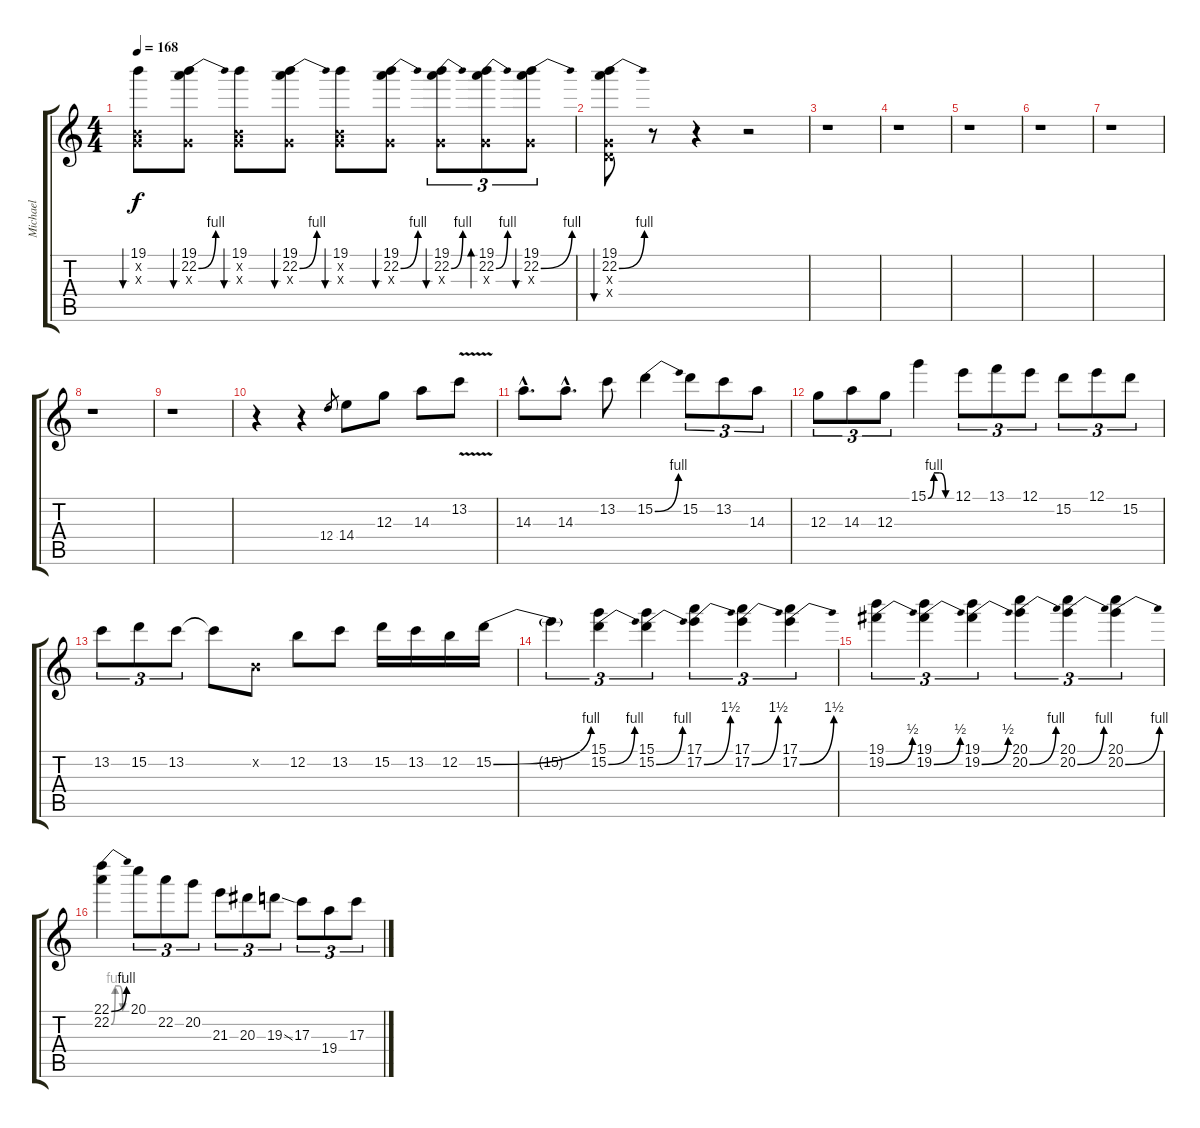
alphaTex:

\track ("Michael" "Michael") {instrument distortionguitar}
\staff {score tabs}
\tuning (E4 B3 G3 D3 A2 E2) {hide}
\ts (4 4)
\tempo 168
\clef g2
\ks c
(19.1 0.2{x} 0.3{x}).8{bu 60 dy f} (19.1 22.2{be (bend 0 0 60 4)} 0.3{x}).8{bu 60} (19.1 0.2{x} 0.3{x}).8{bu 60} (19.1 22.2{be (bend 0 0 60 4)} 0.3{x}).8{bu 60} (19.1 0.2{x} 0.3{x}).8{bu 60} (19.1 22.2{be (bend 0 0 60 4)} 0.3{x}).8{bu 60} (19.1 22.2{be (bend 0 0 60 4)} 0.3{x}).8{tu (3 2) bu 60} (19.1 22.2{be (bend 0 0 60 4)} 0.3{x}).8{tu (3 2) bd 60} (19.1 22.2{be (bend 0 0 60 4)} 0.3{x}).8{tu (3 2) bu 60} |
(19.1 22.2{be (bend 0 0 60 4)} 0.3{x} 0.4{x}).8{bu 60} r.8 r.4 r.2 |
r.1 |
r.1 |
r.1 |
r.1 |
r.1 |
r.1 |
r.1 |
r.4 r.4 12.4.8{gr} 14.4.8 12.3.8 14.3.8 13.2{v}.8 |
14.3{hac}.8{d} 14.3{hac}.8{d} 13.2.8 15.2{be (bend 0 0 60 4)}.4 15.2.8{tu (3 2)} 13.2.8{tu (3 2)} 14.3.8{tu (3 2)} |
12.3.8{tu (3 2)} 14.3.8{tu (3 2)} 12.3.8{tu (3 2)} 15.1{be (custom 0 0 15 4 30 4 45 0 60 0)}.4 12.1.8{tu (3 2)} 13.1.8{tu (3 2)} 12.1.8{tu (3 2)} 15.2.8{tu (3 2)} 12.1.8{tu (3 2)} 15.2.8{tu (3 2)} |
13.2.8{tu (3 2)} 15.2.8{tu (3 2)} 13.2.8{tu (3 2)} 13.2{t}.8 0.2{x}.8 12.2.8 13.2.8 15.2.16 13.2.16 12.2.16 15.2{be (bend 0 0 60 4)}.16 |
15.2{t}.4{tu (3 2)} (15.1 15.2{be (bend 0 0 60 4)}).4{tu (3 2)} (15.1 15.2{be (bend 0 0 60 4)}).4{tu (3 2)} (17.1 17.2{be (bend 0 0 60 6)}).4{tu (3 2)} (17.1 17.2{be (bend 0 0 60 6)}).4{tu (3 2)} (17.1 17.2{be (bend 0 0 60 6)}).4{tu (3 2)} |
(19.1 19.2{be (bend 0 0 60 2)}).4{tu (3 2)} (19.1 19.2{be (bend 0 0 60 2)}).4{tu (3 2)} (19.1 19.2{be (bend 0 0 60 2)}).4{tu (3 2)} (20.1 20.2{be (bend 0 0 60 4)}).4{tu (3 2)} (20.1 20.2{be (bend 0 0 60 4)}).4{tu (3 2)} (20.1 20.2{be (bend 0 0 60 4)}).4{tu (3 2)} |
(22.1{be (bend 0 0 60 4)} 22.2{be (custom 0 0 15 4 30 4 45 0 60 0)}).4 20.1.8{tu (3 2)} 22.2.8{tu (3 2)} 20.2.8{tu (3 2)} 21.3.8{tu (3 2)} 20.3.8{tu (3 2)} 19.3{ss}.8{tu (3 2)} 17.3.8{tu (3 2)} 19.4.8{tu (3 2)} 17.3.8{tu (3 2)}
